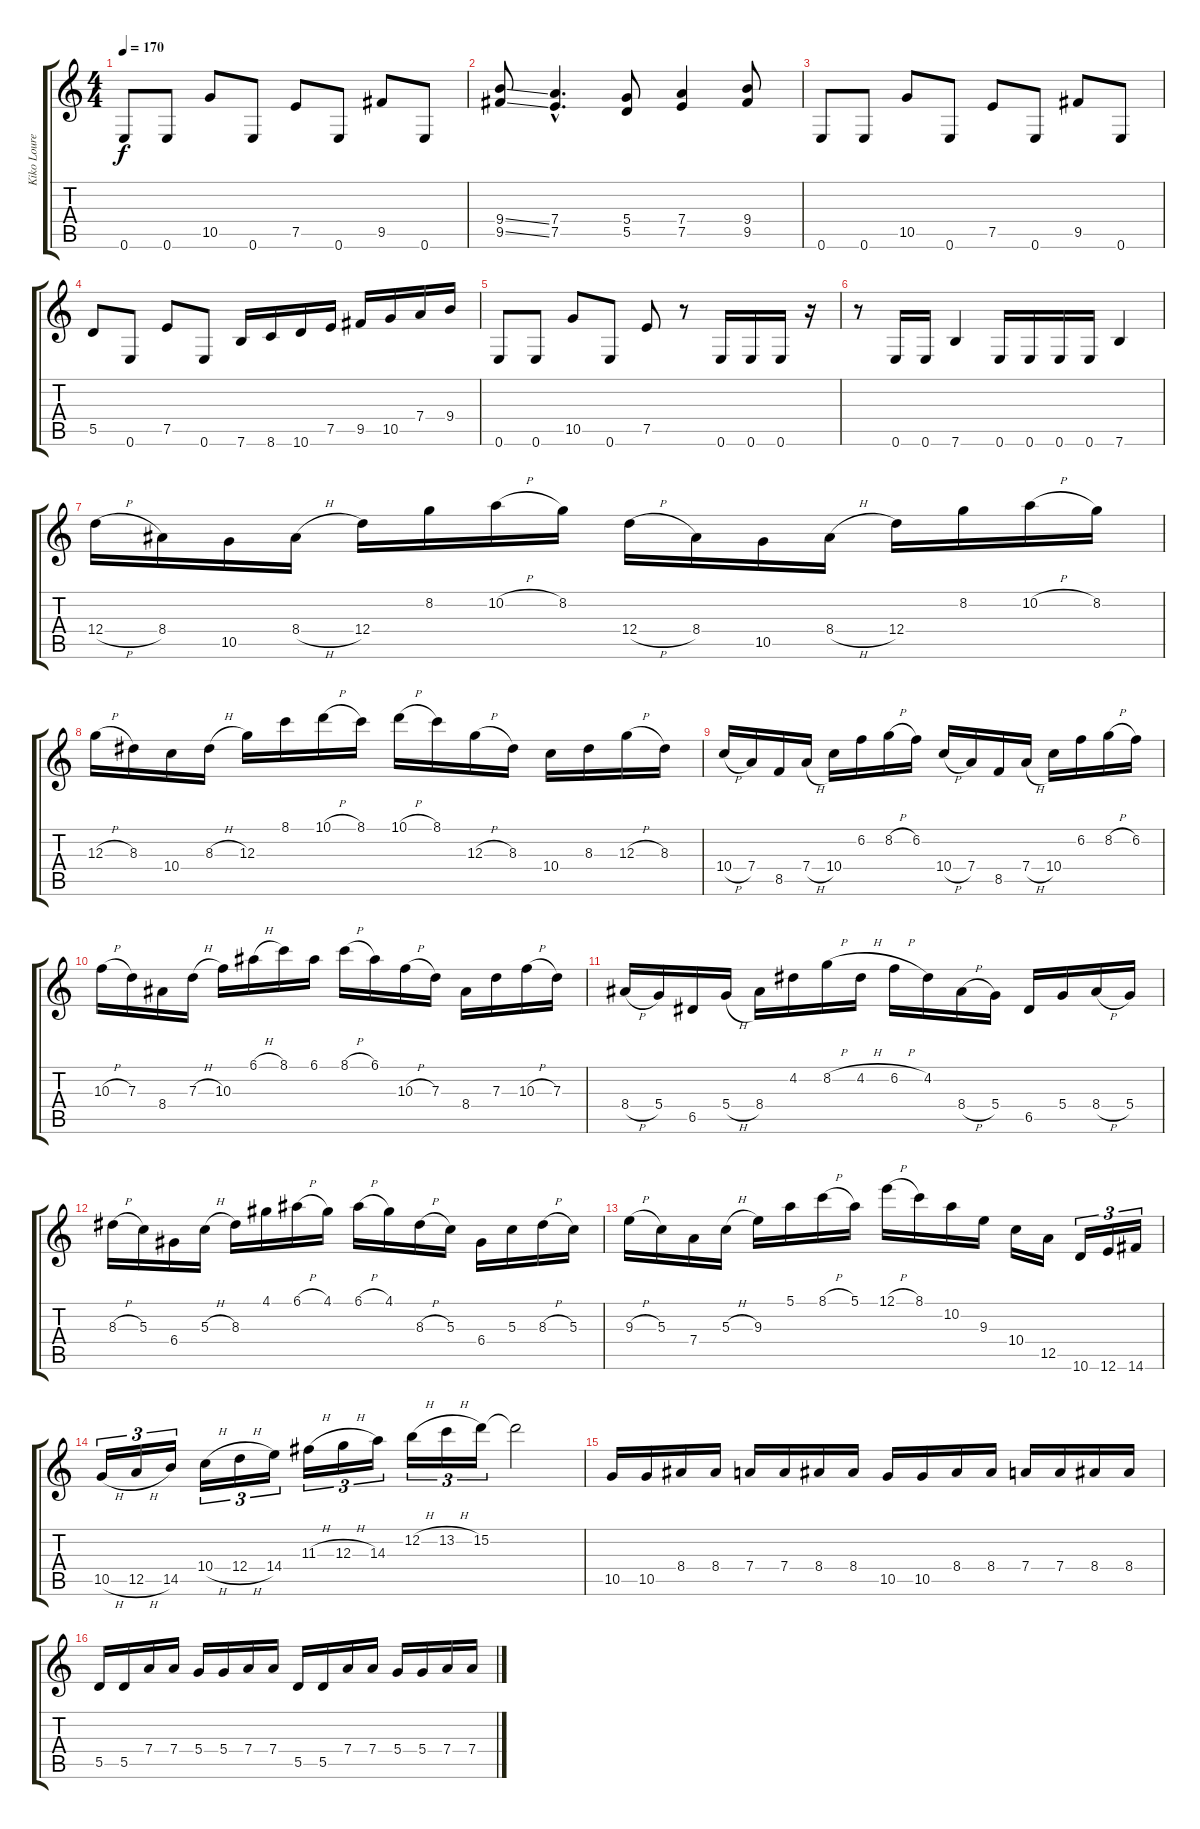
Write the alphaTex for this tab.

\track ("Kiko Loureiro" "Kiko Loure") {instrument overdrivenguitar}
\staff {score tabs}
\tuning (E4 B3 G3 D3 A2 E2) {hide}
\ts (4 4)
\tempo 170
\clef g2
\ks c
0.6.8{dy f} 0.6.8 10.5.8 0.6.8 7.5.8 0.6.8 9.5.8 0.6.8 |
(9.4{ss} 9.5{ss}).8 (7.4{hac} 7.5{hac}).4{d} (5.4 5.5).8 (7.4 7.5).4 (9.4 9.5).8 |
0.6.8 0.6.8 10.5.8 0.6.8 7.5.8 0.6.8 9.5.8 0.6.8 |
5.5.8 0.6.8 7.5.8 0.6.8 7.6.16 8.6.16 10.6.16 7.5.16 9.5.16 10.5.16 7.4.16 9.4.16 |
0.6.8 0.6.8 10.5.8 0.6.8 7.5.8 r.8 0.6.16 0.6.16 0.6.16 r.16 |
r.8 0.6.16 0.6.16 7.6.4 0.6.16 0.6.16 0.6.16 0.6.16 7.6.4 |
12.4{h}.16{volume 15} 8.4.16 10.5.16 8.4{h}.16 12.4.16 8.2.16 10.2{h}.16 8.2.16 12.4{h}.16 8.4.16 10.5.16 8.4{h}.16 12.4.16 8.2.16 10.2{h}.16 8.2.16 |
12.3{h}.16 8.3.16 10.4.16 8.3{h}.16 12.3.16 8.1.16 10.1{h}.16 8.1.16 10.1{h}.16 8.1.16 12.3{h}.16 8.3.16 10.4.16 8.3.16 12.3{h}.16 8.3.16 |
10.4{h}.16 7.4.16 8.5.16 7.4{h}.16 10.4.16 6.2.16 8.2{h}.16 6.2.16 10.4{h}.16 7.4.16 8.5.16 7.4{h}.16 10.4.16 6.2.16 8.2{h}.16 6.2.16 |
10.3{h}.16 7.3.16 8.4.16 7.3{h}.16 10.3.16 6.1{h}.16 8.1.16 6.1.16 8.1{h}.16 6.1.16 10.3{h}.16 7.3.16 8.4.16 7.3.16 10.3{h}.16 7.3.16 |
8.4{h}.16 5.4.16 6.5.16 5.4{h}.16 8.4.16 4.2.16 8.2{h}.16 4.2{h}.16 6.2{h}.16 4.2.16 8.4{h}.16 5.4.16 6.5.16 5.4.16 8.4{h}.16 5.4.16 |
8.3{h}.16 5.3.16 6.4.16 5.3{h}.16 8.3.16 4.1.16 6.1{h}.16 4.1.16 6.1{h}.16 4.1.16 8.3{h}.16 5.3.16 6.4.16 5.3.16 8.3{h}.16 5.3.16 |
9.3{h}.16 5.3.16 7.4.16 5.3{h}.16 9.3.16 5.1.16 8.1{h}.16 5.1.16 12.1{h}.16 8.1.16 10.2.16 9.3.16 10.4.16 12.5.16 10.6.16{tu (3 2)} 12.6.16{tu (3 2)} 14.6.16{tu (3 2)} |
10.5{h}.16{tu (3 2)} 12.5{h}.16{tu (3 2)} 14.5.16{tu (3 2)} 10.4{h}.16{tu (3 2)} 12.4{h}.16{tu (3 2)} 14.4.16{tu (3 2)} 11.3{h}.16{tu (3 2)} 12.3{h}.16{tu (3 2)} 14.3.16{tu (3 2)} 12.2{h}.16{tu (3 2)} 13.2{h}.16{tu (3 2)} 15.2.16{tu (3 2)} 15.2{t}.2 |
10.5.16{volume 13} 10.5.16 8.4.16 8.4.16 7.4.16 7.4.16 8.4.16 8.4.16 10.5.16 10.5.16 8.4.16 8.4.16 7.4.16 7.4.16 8.4.16 8.4.16 |
5.5.16 5.5.16 7.4.16 7.4.16 5.4.16 5.4.16 7.4.16 7.4.16 5.5.16 5.5.16 7.4.16 7.4.16 5.4.16 5.4.16 7.4.16 7.4.16
